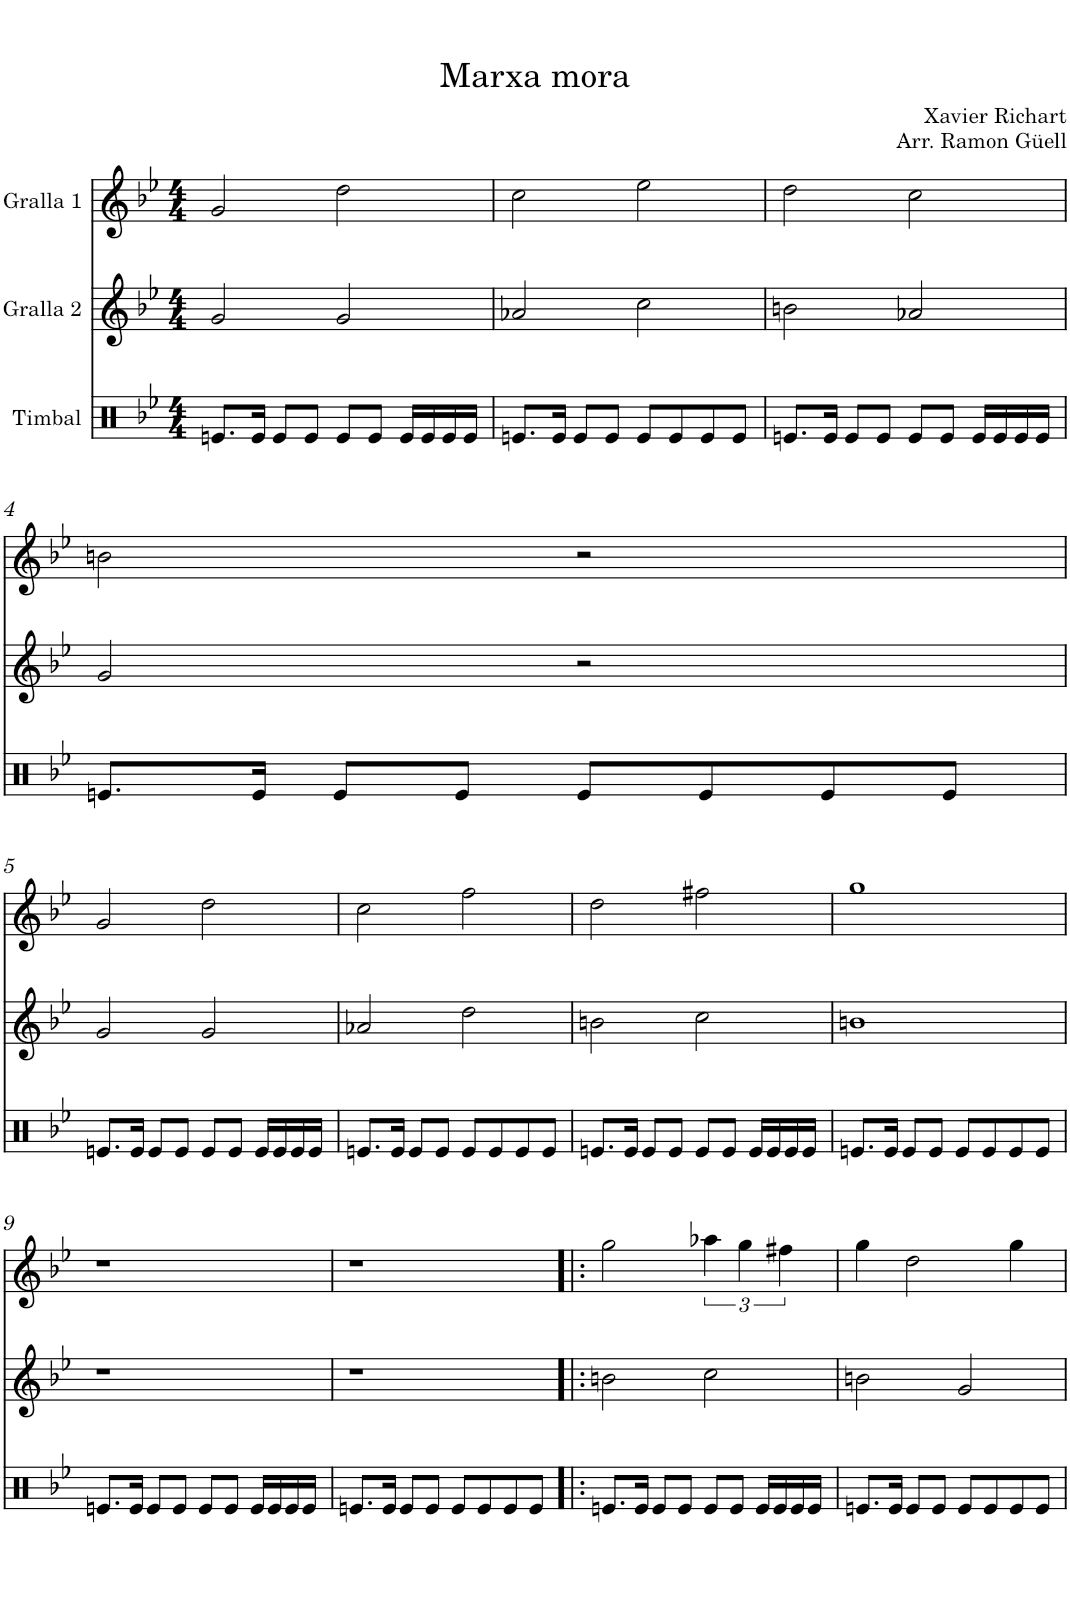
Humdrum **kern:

**kern	**kern	**kern
*part3	*part2	*part1
*staff3	*staff2	*staff1
*I"Timbal	*I"Gralla 2	*I"Gralla 1
*clefX	*clefG2	*clefG2
*k[b-e-]	*k[b-e-]	*k[b-e-]
*M4/4	*M4/4	*M4/4
=1	=1	=1
8.en/L	2g/	2g/
16e/Jk	.	.
8e/L	.	.
8e/J	.	.
8e/L	2g/	2dd\
8e/J	.	.
16e/LL	.	.
16e/	.	.
16e/	.	.
16e/JJ	.	.
=2	=2	=2
8.en/L	2a-X/	2cc\
16e/Jk	.	.
8e/L	.	.
8e/J	.	.
8e/L	2cc\	2ee-\
8e/	.	.
8e/	.	.
8e/J	.	.
=3	=3	=3
8.en/L	2bn\	2dd\
16e/Jk	.	.
8e/L	.	.
8e/J	.	.
8e/L	2a-X/	2cc\
8e/J	.	.
16e/LL	.	.
16e/	.	.
16e/	.	.
16e/JJ	.	.
!!LO:LB:g=z
=4	=4	=4
8.en/L	2g/	2bn\
16e/Jk	.	.
8e/L	.	.
8e/J	.	.
8e/L	2r	2r
8e/	.	.
8e/	.	.
8e/J	.	.
!!LO:LB:g=z
=5	=5	=5
8.en/L	2g/	2g/
16e/Jk	.	.
8e/L	.	.
8e/J	.	.
8e/L	2g/	2dd\
8e/J	.	.
16e/LL	.	.
16e/	.	.
16e/	.	.
16e/JJ	.	.
=6	=6	=6
8.en/L	2a-X/	2cc\
16e/Jk	.	.
8e/L	.	.
8e/J	.	.
8e/L	2dd\	2ff\
8e/	.	.
8e/	.	.
8e/J	.	.
=7	=7	=7
8.en/L	2bn\	2dd\
16e/Jk	.	.
8e/L	.	.
8e/J	.	.
8e/L	2cc\	2ff#X\
8e/J	.	.
16e/LL	.	.
16e/	.	.
16e/	.	.
16e/JJ	.	.
=8	=8	=8
8.en/L	1bn	1gg
16e/Jk	.	.
8e/L	.	.
8e/J	.	.
8e/L	.	.
8e/	.	.
8e/	.	.
8e/J	.	.
!!LO:LB:g=z
=9	=9	=9
8.en/L	1r	1r
16e/Jk	.	.
8e/L	.	.
8e/J	.	.
8e/L	.	.
8e/J	.	.
16e/LL	.	.
16e/	.	.
16e/	.	.
16e/JJ	.	.
=10	=10	=10
8.en/L	1r	1r
16e/Jk	.	.
8e/L	.	.
8e/J	.	.
8e/L	.	.
8e/	.	.
8e/	.	.
8e/J	.	.
=11!|:	=11!|:	=11!|:
8.en/L	2bn\	2gg\
16e/Jk	.	.
8e/L	.	.
8e/J	.	.
8e/L	2cc\	6aa-X\
8e/J	.	.
.	.	6gg\
16e/LL	.	.
16e/	.	.
.	.	6ff#X\
16e/	.	.
16e/JJ	.	.
=12	=12	=12
8.en/L	2bn\	4gg\
16e/Jk	.	.
8e/L	.	2dd\
8e/J	.	.
8e/L	2g/	.
8e/	.	.
8e/	.	4gg\
8e/J	.	.
=	=	=
*-	*-	*-
